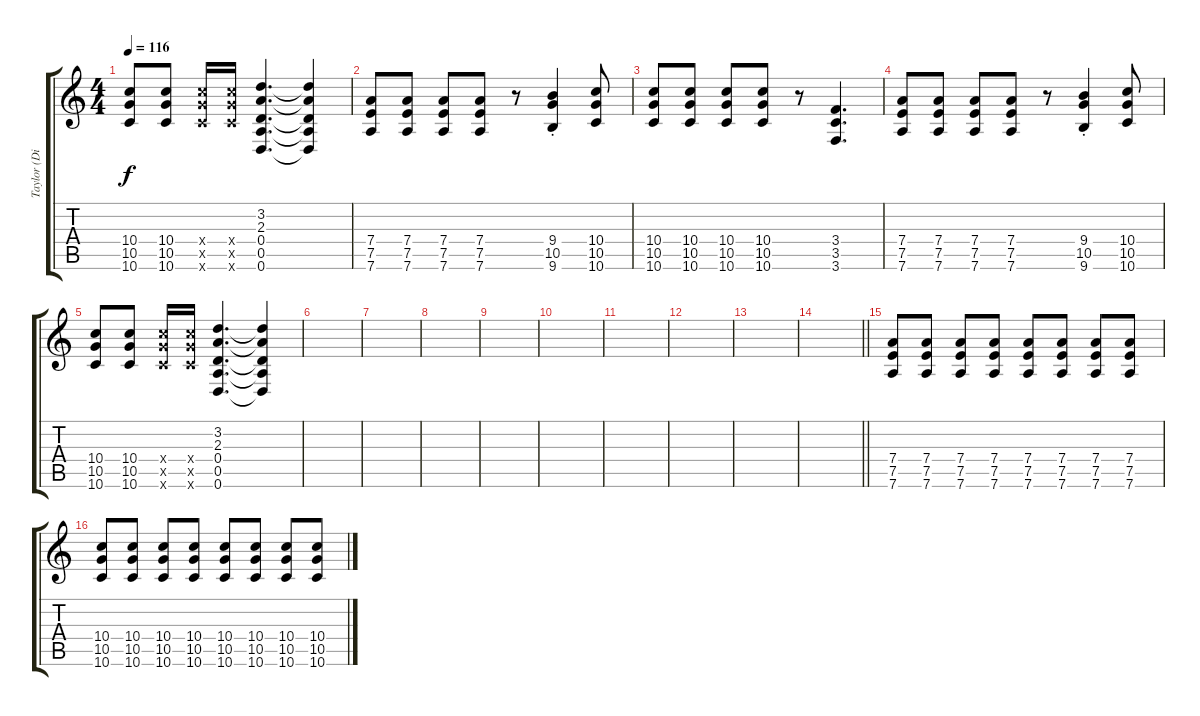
\track ("Taylor (Distortion)" "Taylor (Di") {instrument distortionguitar}
\staff {score tabs}
\tuning (E4 B3 G3 D3 A2 D2) {hide}
\ts (4 4)
\tempo 116
\clef g2
\ks c
(10.4 10.5 10.6).8{dy f} (10.4 10.5 10.6).8 (10.4{x} 10.5{x} 10.6{x}).16 (10.4{x} 10.5{x} 10.6{x}).16 (3.2 2.3 0.4 0.5 0.6).4{d} (3.2{t} 2.3{t} 0.4{t} 0.5{t} 0.6{t}).4 |
(7.4 7.5 7.6).8 (7.4 7.5 7.6).8 (7.4 7.5 7.6).8 (7.4 7.5 7.6).8 r.8 (9.4{st} 10.5{st} 9.6{st}).4 (10.4 10.5 10.6).8 |
(10.4 10.5 10.6).8 (10.4 10.5 10.6).8 (10.4 10.5 10.6).8 (10.4 10.5 10.6).8 r.8 (3.4 3.5 3.6).4{d} |
(7.4 7.5 7.6).8 (7.4 7.5 7.6).8 (7.4 7.5 7.6).8 (7.4 7.5 7.6).8 r.8 (9.4{st} 10.5{st} 9.6{st}).4 (10.4 10.5 10.6).8 |
(10.4 10.5 10.6).8 (10.4 10.5 10.6).8 (10.4{x} 10.5{x} 10.6{x}).16 (10.4{x} 10.5{x} 10.6{x}).16 (3.2 2.3 0.4 0.5 0.6).4{d} (3.2{t} 2.3{t} 0.4{t} 0.5{t} 0.6{t}).4 |
|
|
|
|
|
|
|
|
\barLineRight lightlight
|
(7.4 7.5 7.6).8 (7.4 7.5 7.6).8 (7.4 7.5 7.6).8 (7.4 7.5 7.6).8 (7.4 7.5 7.6).8 (7.4 7.5 7.6).8 (7.4 7.5 7.6).8 (7.4 7.5 7.6).8 |
(10.4 10.5 10.6).8 (10.4 10.5 10.6).8 (10.4 10.5 10.6).8 (10.4 10.5 10.6).8 (10.4 10.5 10.6).8 (10.4 10.5 10.6).8 (10.4 10.5 10.6).8 (10.4 10.5 10.6).8
